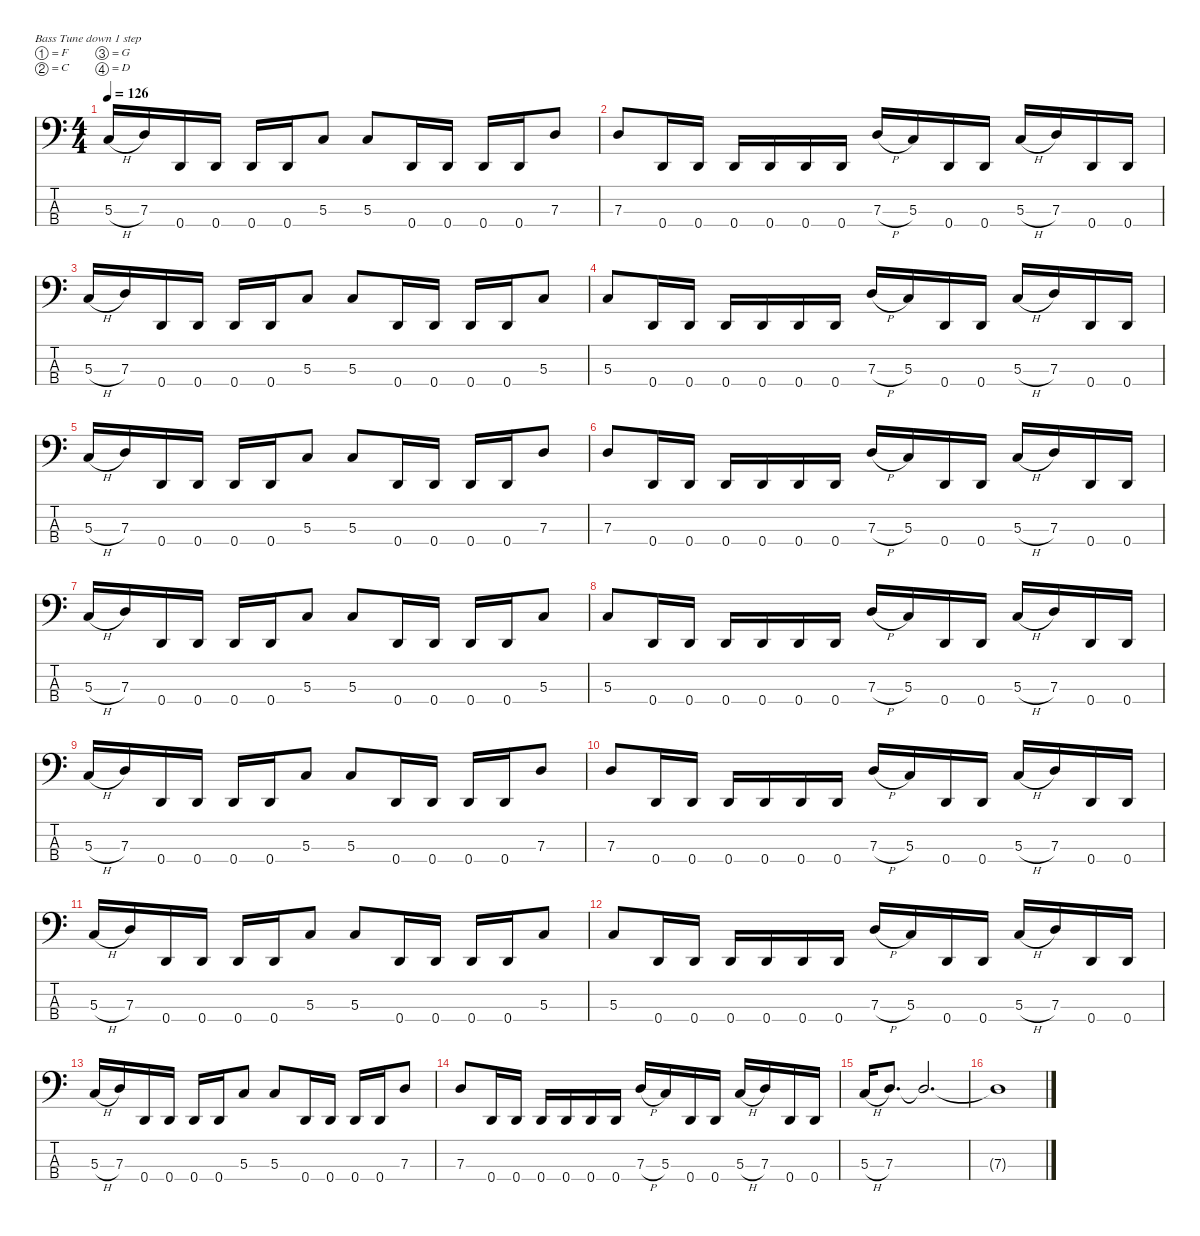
\defaultSystemsLayout 4
\hideDynamics
\bracketExtendMode nobrackets
\singleTrackTrackNamePolicy hidden
\multiTrackTrackNamePolicy hidden
\firstSystemTrackNameMode fullname
\firstSystemTrackNameOrientation horizontal
\otherSystemsTrackNameOrientation horizontal
\track ("Bass" "el.bs.") {instrument electricbasspick}
\staff {score tabs}
\tuning (F2 C2 G1 D1)
\ts (4 4)
\tempo 126
\clef f4
\ks c
5.3{h}.16{dy f beam Up} 7.3.16{beam Up} 0.4.16{beam Up} 0.4.16{beam Up} 0.4.16{beam Up} 0.4.16{beam Up} 5.3.8{beam Up} 5.3.8{beam Up} 0.4.16{beam Up} 0.4.16{beam Up} 0.4.16{beam Up} 0.4.16{beam Up} 7.3.8{beam Up} |
7.3.8{beam Up} 0.4.16{beam Up} 0.4.16{beam Up} 0.4.16{beam Up} 0.4.16{beam Up} 0.4.16{beam Up} 0.4.16{beam Up} 7.3{h}.16{beam Up} 5.3.16{beam Up} 0.4.16{beam Up} 0.4.16{beam Up} 5.3{h}.16{beam Up} 7.3.16{beam Up} 0.4.16{beam Up} 0.4.16{beam Up} |
5.3{h}.16{beam Up} 7.3.16{beam Up} 0.4.16{beam Up} 0.4.16{beam Up} 0.4.16{beam Up} 0.4.16{beam Up} 5.3.8{beam Up} 5.3.8{beam Up} 0.4.16{beam Up} 0.4.16{beam Up} 0.4.16{beam Up} 0.4.16{beam Up} 5.3.8{beam Up} |
5.3.8{beam Up} 0.4.16{beam Up} 0.4.16{beam Up} 0.4.16{beam Up} 0.4.16{beam Up} 0.4.16{beam Up} 0.4.16{beam Up} 7.3{h}.16{beam Up} 5.3.16{beam Up} 0.4.16{beam Up} 0.4.16{beam Up} 5.3{h}.16{beam Up} 7.3.16{beam Up} 0.4.16{beam Up} 0.4.16{beam Up} |
5.3{h}.16{beam Up} 7.3.16{beam Up} 0.4.16{beam Up} 0.4.16{beam Up} 0.4.16{beam Up} 0.4.16{beam Up} 5.3.8{beam Up} 5.3.8{beam Up} 0.4.16{beam Up} 0.4.16{beam Up} 0.4.16{beam Up} 0.4.16{beam Up} 7.3.8{beam Up} |
7.3.8{beam Up} 0.4.16{beam Up} 0.4.16{beam Up} 0.4.16{beam Up} 0.4.16{beam Up} 0.4.16{beam Up} 0.4.16{beam Up} 7.3{h}.16{beam Up} 5.3.16{beam Up} 0.4.16{beam Up} 0.4.16{beam Up} 5.3{h}.16{beam Up} 7.3.16{beam Up} 0.4.16{beam Up} 0.4.16{beam Up} |
5.3{h}.16{beam Up} 7.3.16{beam Up} 0.4.16{beam Up} 0.4.16{beam Up} 0.4.16{beam Up} 0.4.16{beam Up} 5.3.8{beam Up} 5.3.8{beam Up} 0.4.16{beam Up} 0.4.16{beam Up} 0.4.16{beam Up} 0.4.16{beam Up} 5.3.8{beam Up} |
5.3.8{beam Up} 0.4.16{beam Up} 0.4.16{beam Up} 0.4.16{beam Up} 0.4.16{beam Up} 0.4.16{beam Up} 0.4.16{beam Up} 7.3{h}.16{beam Up} 5.3.16{beam Up} 0.4.16{beam Up} 0.4.16{beam Up} 5.3{h}.16{beam Up} 7.3.16{beam Up} 0.4.16{beam Up} 0.4.16{beam Up} |
5.3{h}.16{beam Up} 7.3.16{beam Up} 0.4.16{beam Up} 0.4.16{beam Up} 0.4.16{beam Up} 0.4.16{beam Up} 5.3.8{beam Up} 5.3.8{beam Up} 0.4.16{beam Up} 0.4.16{beam Up} 0.4.16{beam Up} 0.4.16{beam Up} 7.3.8{beam Up} |
7.3.8{beam Up} 0.4.16{beam Up} 0.4.16{beam Up} 0.4.16{beam Up} 0.4.16{beam Up} 0.4.16{beam Up} 0.4.16{beam Up} 7.3{h}.16{beam Up} 5.3.16{beam Up} 0.4.16{beam Up} 0.4.16{beam Up} 5.3{h}.16{beam Up} 7.3.16{beam Up} 0.4.16{beam Up} 0.4.16{beam Up} |
5.3{h}.16{beam Up} 7.3.16{beam Up} 0.4.16{beam Up} 0.4.16{beam Up} 0.4.16{beam Up} 0.4.16{beam Up} 5.3.8{beam Up} 5.3.8{beam Up} 0.4.16{beam Up} 0.4.16{beam Up} 0.4.16{beam Up} 0.4.16{beam Up} 5.3.8{beam Up} |
5.3.8{beam Up} 0.4.16{beam Up} 0.4.16{beam Up} 0.4.16{beam Up} 0.4.16{beam Up} 0.4.16{beam Up} 0.4.16{beam Up} 7.3{h}.16{beam Up} 5.3.16{beam Up} 0.4.16{beam Up} 0.4.16{beam Up} 5.3{h}.16{beam Up} 7.3.16{beam Up} 0.4.16{beam Up} 0.4.16{beam Up} |
5.3{h}.16{beam Up} 7.3.16{beam Up} 0.4.16{beam Up} 0.4.16{beam Up} 0.4.16{beam Up} 0.4.16{beam Up} 5.3.8{beam Up} 5.3.8{beam Up} 0.4.16{beam Up} 0.4.16{beam Up} 0.4.16{beam Up} 0.4.16{beam Up} 7.3.8{beam Up} |
7.3.8{beam Up} 0.4.16{beam Up} 0.4.16{beam Up} 0.4.16{beam Up} 0.4.16{beam Up} 0.4.16{beam Up} 0.4.16{beam Up} 7.3{h}.16{beam Up} 5.3.16{beam Up} 0.4.16{beam Up} 0.4.16{beam Up} 5.3{h}.16{beam Up} 7.3.16{beam Up} 0.4.16{beam Up} 0.4.16{beam Up} |
5.3{h}.16{beam Up} 7.3.8{d beam Up} 7.3{t}.2{d beam Up} |
7.3{t}.1{beam Down}
